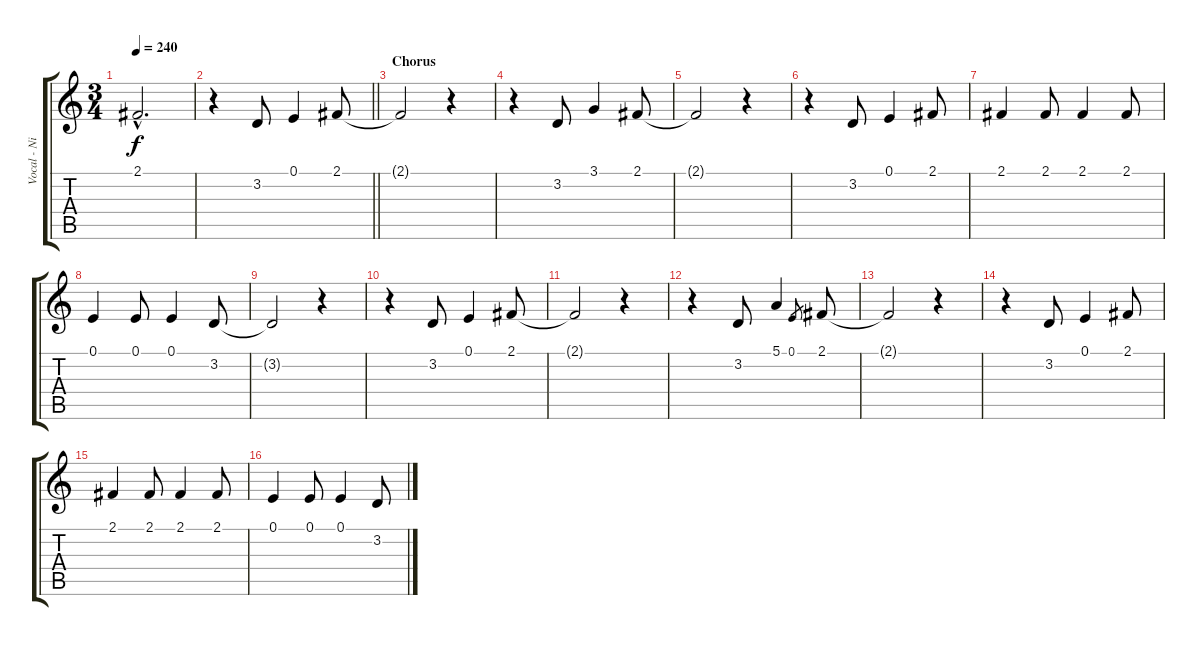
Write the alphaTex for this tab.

\track ("Vocal - Nikola" "Vocal - Ni") {instrument flute}
\staff {score tabs}
\tuning (E4 B3 G3 D3 A2 E2) {hide}
\ts (3 4)
\tempo 240
\clef g2
\ks c
2.1{hac}.2{d dy f} |
\barLineRight lightlight
r.4 3.2.8 0.1.4 2.1.8 |
\section ("" "Chorus")
2.1{t}.2 r.4 |
r.4 3.2.8 3.1.4 2.1.8 |
2.1{t}.2 r.4 |
r.4 3.2.8 0.1.4 2.1.8 |
2.1.4 2.1.8 2.1.4 2.1.8 |
0.1.4 0.1.8 0.1.4 3.2.8 |
3.2{t}.2 r.4 |
r.4 3.2.8 0.1.4 2.1.8 |
2.1{t}.2 r.4 |
r.4 3.2.8 5.1.4 0.1.8{gr} 2.1.8 |
2.1{t}.2 r.4 |
r.4 3.2.8 0.1.4 2.1.8 |
2.1.4 2.1.8 2.1.4 2.1.8 |
0.1.4 0.1.8 0.1.4 3.2.8
